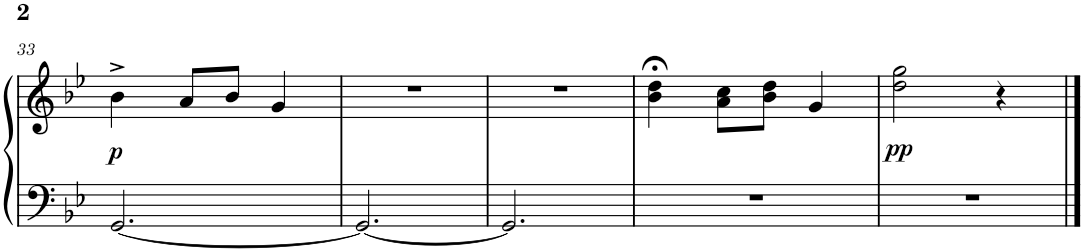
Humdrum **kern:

**kern	**kern	**dynam
*part1	*part1	*part1
*staff2	*staff1	*staff1/2
*I"Piano	*	*
*I'Pno.	*	*
!!LO:PB:g=z
*clefF4	*clefG2	*
*k[b-e-]	*k[b-e-]	*
*M3/4	*M3/4	*
=33	=33	=33
!	!	!LO:DY:b
[2.GG/	4b-^\	p
.	8a/L	.
.	8b-/J	.
.	4g/	.
=34	=34	=34
2.GG/_	2.r	.
=35	=35	=35
2.GG/]	2.r	.
=36	=36	=36
2.r	4b-\;< 4dd\;<	.
.	8a\ 8cc\L	.
.	8b-\ 8dd\J	.
.	4g/	.
=37	=37	=37
!	!	!LO:DY:b
2.r	2dd\ 2gg\	pp
.	4r	.
==	==	==
*-	*-	*-
